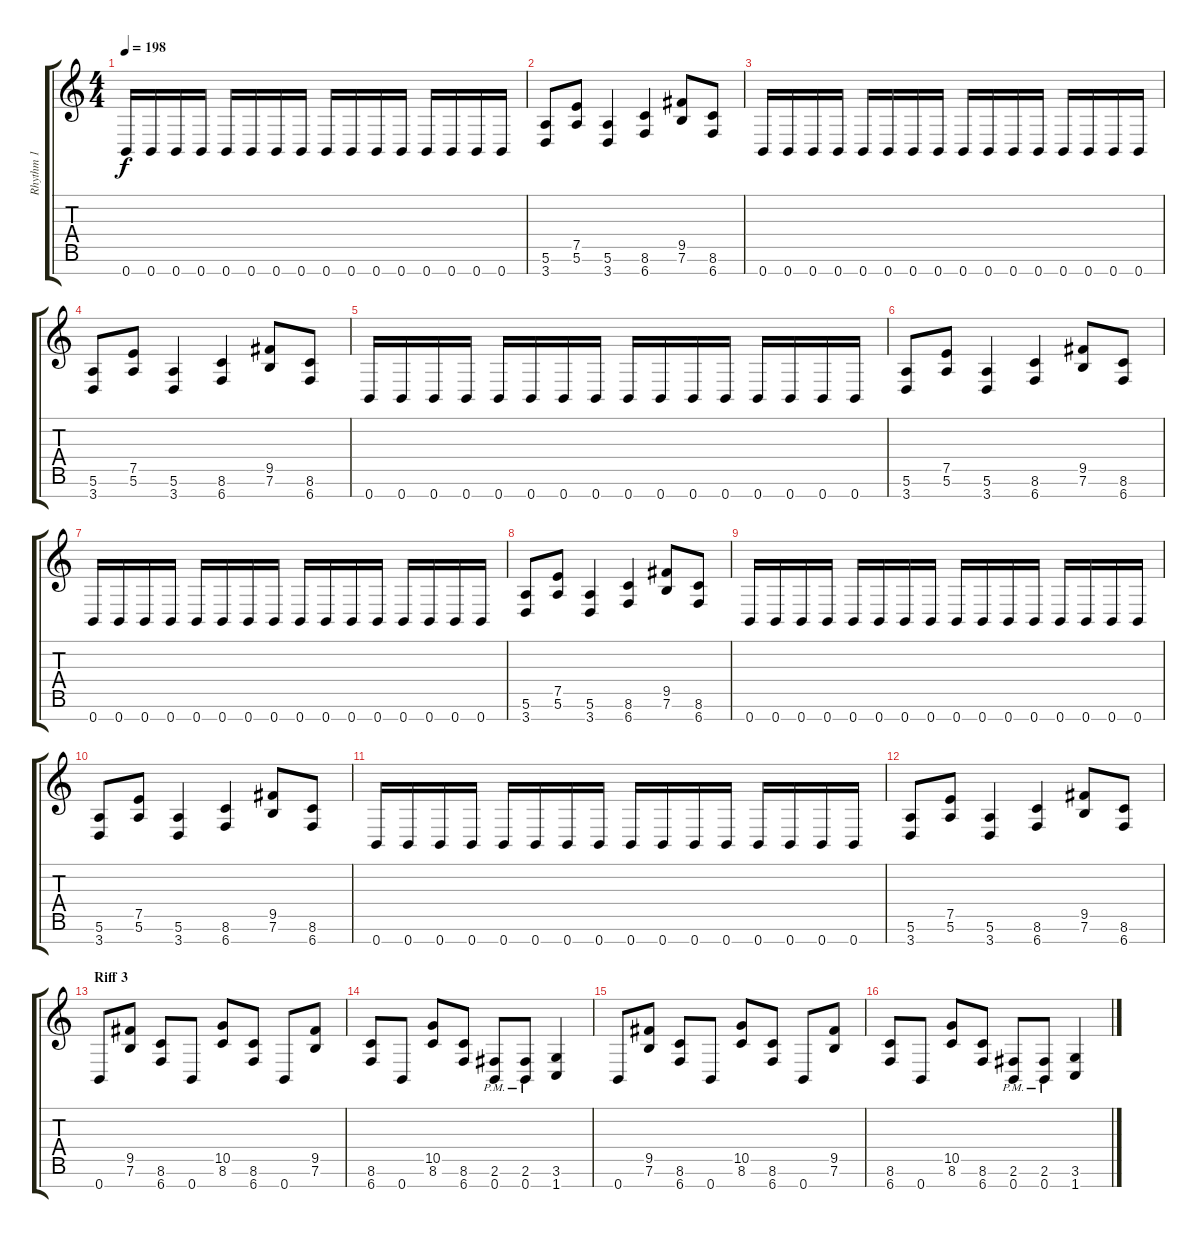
\track ("Rhythm 1" "Rhythm 1") {instrument distortionguitar}
\staff {score tabs}
\tuning (E4 B3 G3 D3 A2 E2 B1) {hide}
\ts (4 4)
\tempo 198
\clef g2
\ks c
0.7.16{dy f} 0.7.16 0.7.16 0.7.16 0.7.16 0.7.16 0.7.16 0.7.16 0.7.16 0.7.16 0.7.16 0.7.16 0.7.16 0.7.16 0.7.16 0.7.16 |
(5.6 3.7).8 (7.5 5.6).8 (5.6 3.7).4 (8.6 6.7).4 (9.5 7.6).8 (8.6 6.7).8 |
0.7.16 0.7.16 0.7.16 0.7.16 0.7.16 0.7.16 0.7.16 0.7.16 0.7.16 0.7.16 0.7.16 0.7.16 0.7.16 0.7.16 0.7.16 0.7.16 |
(5.6 3.7).8 (7.5 5.6).8 (5.6 3.7).4 (8.6 6.7).4 (9.5 7.6).8 (8.6 6.7).8 |
0.7.16 0.7.16 0.7.16 0.7.16 0.7.16 0.7.16 0.7.16 0.7.16 0.7.16 0.7.16 0.7.16 0.7.16 0.7.16 0.7.16 0.7.16 0.7.16 |
(5.6 3.7).8 (7.5 5.6).8 (5.6 3.7).4 (8.6 6.7).4 (9.5 7.6).8 (8.6 6.7).8 |
0.7.16 0.7.16 0.7.16 0.7.16 0.7.16 0.7.16 0.7.16 0.7.16 0.7.16 0.7.16 0.7.16 0.7.16 0.7.16 0.7.16 0.7.16 0.7.16 |
(5.6 3.7).8 (7.5 5.6).8 (5.6 3.7).4 (8.6 6.7).4 (9.5 7.6).8 (8.6 6.7).8 |
0.7.16 0.7.16 0.7.16 0.7.16 0.7.16 0.7.16 0.7.16 0.7.16 0.7.16 0.7.16 0.7.16 0.7.16 0.7.16 0.7.16 0.7.16 0.7.16 |
(5.6 3.7).8 (7.5 5.6).8 (5.6 3.7).4 (8.6 6.7).4 (9.5 7.6).8 (8.6 6.7).8 |
0.7.16 0.7.16 0.7.16 0.7.16 0.7.16 0.7.16 0.7.16 0.7.16 0.7.16 0.7.16 0.7.16 0.7.16 0.7.16 0.7.16 0.7.16 0.7.16 |
(5.6 3.7).8 (7.5 5.6).8 (5.6 3.7).4 (8.6 6.7).4 (9.5 7.6).8 (8.6 6.7).8 |
\section ("" "Riff 3")
0.7.8 (9.5 7.6).8 (8.6 6.7).8 0.7.8 (10.5 8.6).8 (8.6 6.7).8 0.7.8 (9.5 7.6).8 |
(8.6 6.7).8 0.7.8 (10.5 8.6).8 (8.6 6.7).8 (2.6{pm} 0.7{pm}).8 (2.6{pm} 0.7{pm}).8 (3.6 1.7).4 |
0.7.8 (9.5 7.6).8 (8.6 6.7).8 0.7.8 (10.5 8.6).8 (8.6 6.7).8 0.7.8 (9.5 7.6).8 |
(8.6 6.7).8 0.7.8 (10.5 8.6).8 (8.6 6.7).8 (2.6{pm} 0.7{pm}).8 (2.6{pm} 0.7{pm}).8 (3.6 1.7).4
